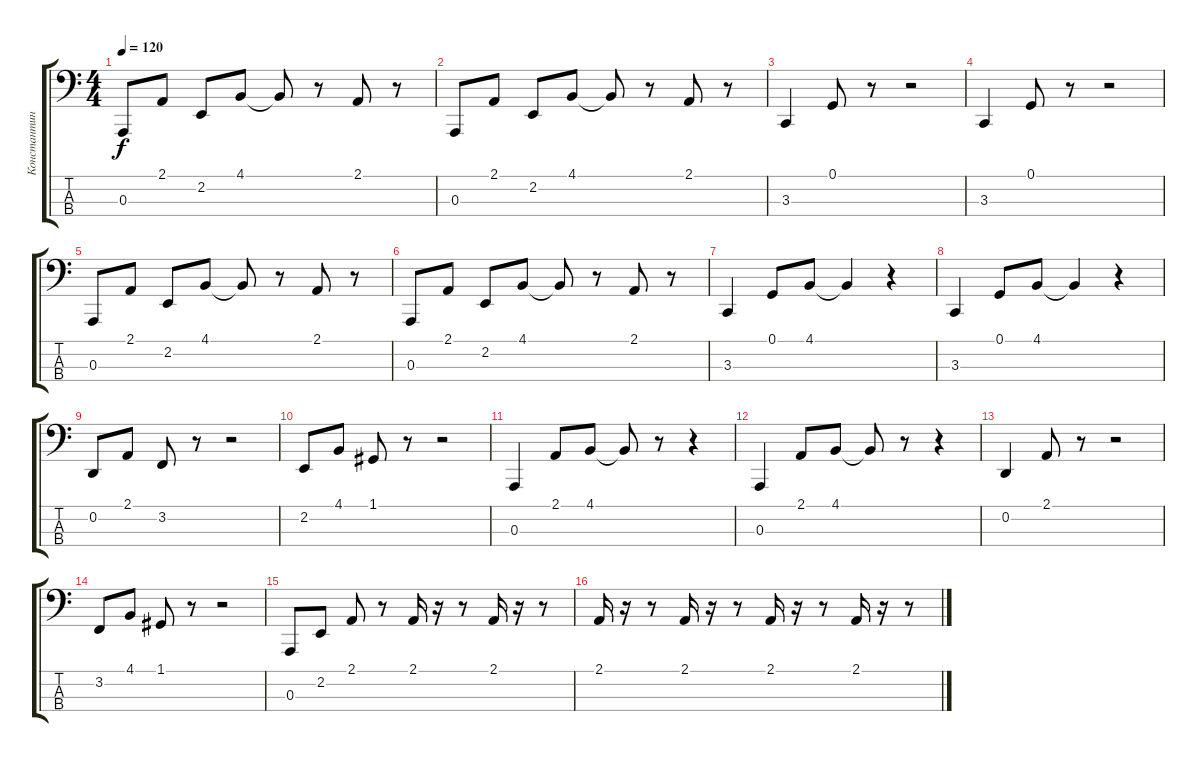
\track ("Константин Бекрев" "Константин") {instrument acousticgrandpiano}
\staff {score tabs}
\tuning (G2 D2 A1 E1) {hide}
\ts (4 4)
\tempo 120
\clef f4
\ks c
0.3.8{dy f} 2.1.8 2.2.8 4.1.8 4.1{t}.8 r.8 2.1.8 r.8 |
0.3.8 2.1.8 2.2.8 4.1.8 4.1{t}.8 r.8 2.1.8 r.8 |
3.3.4 0.1.8 r.8 r.2 |
3.3.4 0.1.8 r.8 r.2 |
0.3.8 2.1.8 2.2.8 4.1.8 4.1{t}.8 r.8 2.1.8 r.8 |
0.3.8 2.1.8 2.2.8 4.1.8 4.1{t}.8 r.8 2.1.8 r.8 |
3.3.4 0.1.8 4.1.8 4.1{t}.4 r.4 |
3.3.4 0.1.8 4.1.8 4.1{t}.4 r.4 |
0.2.8 2.1.8 3.2.8 r.8 r.2 |
2.2.8 4.1.8 1.1.8 r.8 r.2 |
0.3.4 2.1.8 4.1.8 4.1{t}.8 r.8 r.4 |
0.3.4 2.1.8 4.1.8 4.1{t}.8 r.8 r.4 |
0.2.4 2.1.8 r.8 r.2 |
3.2.8 4.1.8 1.1.8 r.8 r.2 |
0.3.8 2.2.8 2.1.8 r.8 2.1.16 r.16 r.8 2.1.16 r.16 r.8 |
2.1.16 r.16 r.8 2.1.16 r.16 r.8 2.1.16 r.16 r.8 2.1.16 r.16 r.8
